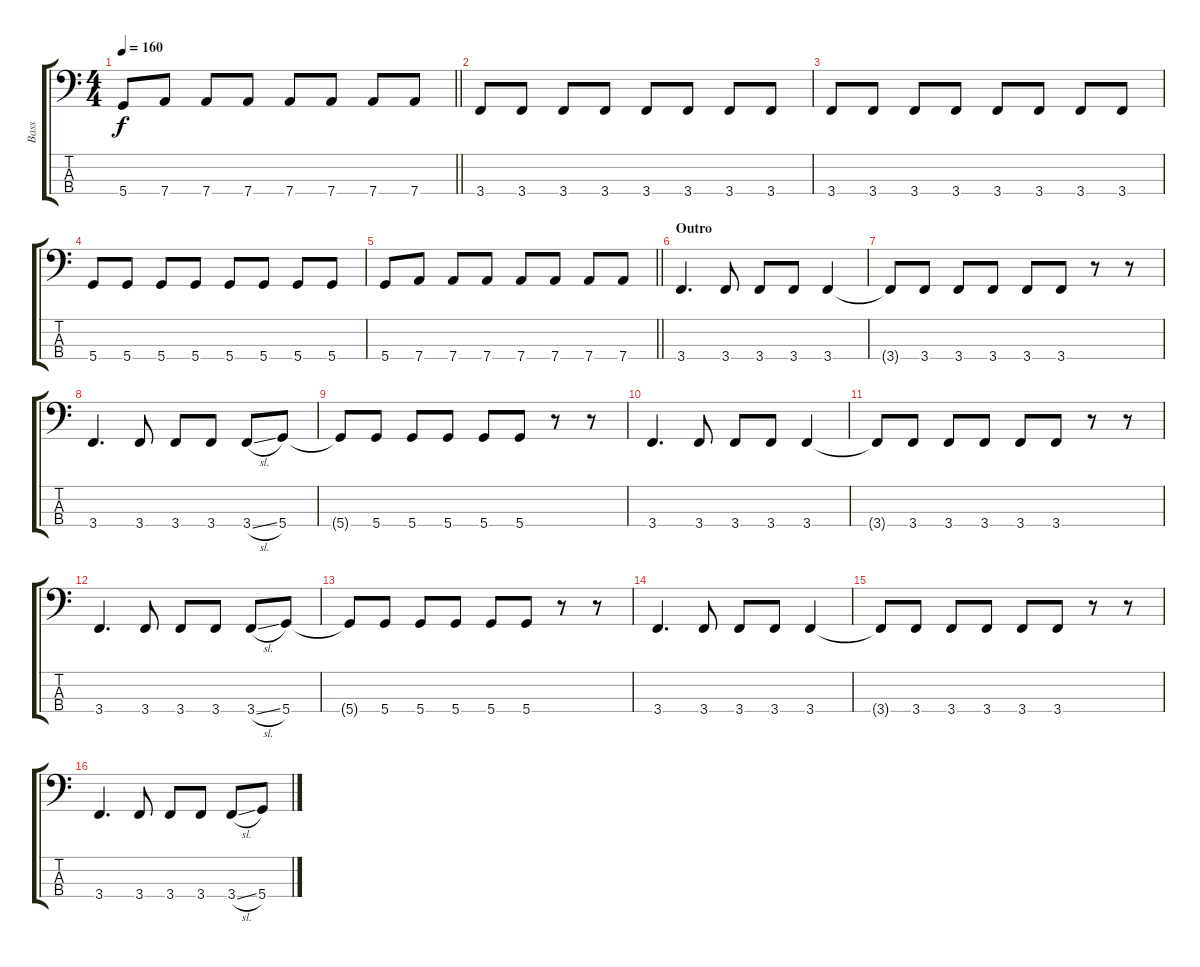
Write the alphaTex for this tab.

\track ("Bass" "Bass") {instrument electricbasspick}
\staff {score tabs}
\tuning (G2 D2 A1 D1) {hide}
\ts (4 4)
\tempo 160
\clef f4
\barLineRight lightlight
\ks c
5.4.8{dy f} 7.4.8 7.4.8 7.4.8 7.4.8 7.4.8 7.4.8 7.4.8 |
3.4.8 3.4.8 3.4.8 3.4.8 3.4.8 3.4.8 3.4.8 3.4.8 |
3.4.8 3.4.8 3.4.8 3.4.8 3.4.8 3.4.8 3.4.8 3.4.8 |
5.4.8 5.4.8 5.4.8 5.4.8 5.4.8 5.4.8 5.4.8 5.4.8 |
\barLineRight lightlight
5.4.8 7.4.8 7.4.8 7.4.8 7.4.8 7.4.8 7.4.8 7.4.8 |
\section ("" "Outro")
3.4.4{d} 3.4.8 3.4.8 3.4.8 3.4.4 |
3.4{t}.8 3.4.8 3.4.8 3.4.8 3.4.8 3.4.8 r.8 r.8 |
3.4.4{d} 3.4.8 3.4.8 3.4.8 3.4{sl}.8 5.4.8 |
5.4{t}.8 5.4.8 5.4.8 5.4.8 5.4.8 5.4.8 r.8 r.8 |
3.4.4{d} 3.4.8 3.4.8 3.4.8 3.4.4 |
3.4{t}.8 3.4.8 3.4.8 3.4.8 3.4.8 3.4.8 r.8 r.8 |
3.4.4{d} 3.4.8 3.4.8 3.4.8 3.4{sl}.8 5.4.8 |
5.4{t}.8 5.4.8 5.4.8 5.4.8 5.4.8 5.4.8 r.8 r.8 |
3.4.4{d} 3.4.8 3.4.8 3.4.8 3.4.4 |
3.4{t}.8 3.4.8 3.4.8 3.4.8 3.4.8 3.4.8 r.8 r.8 |
3.4.4{d} 3.4.8 3.4.8 3.4.8 3.4{sl}.8 5.4.8
